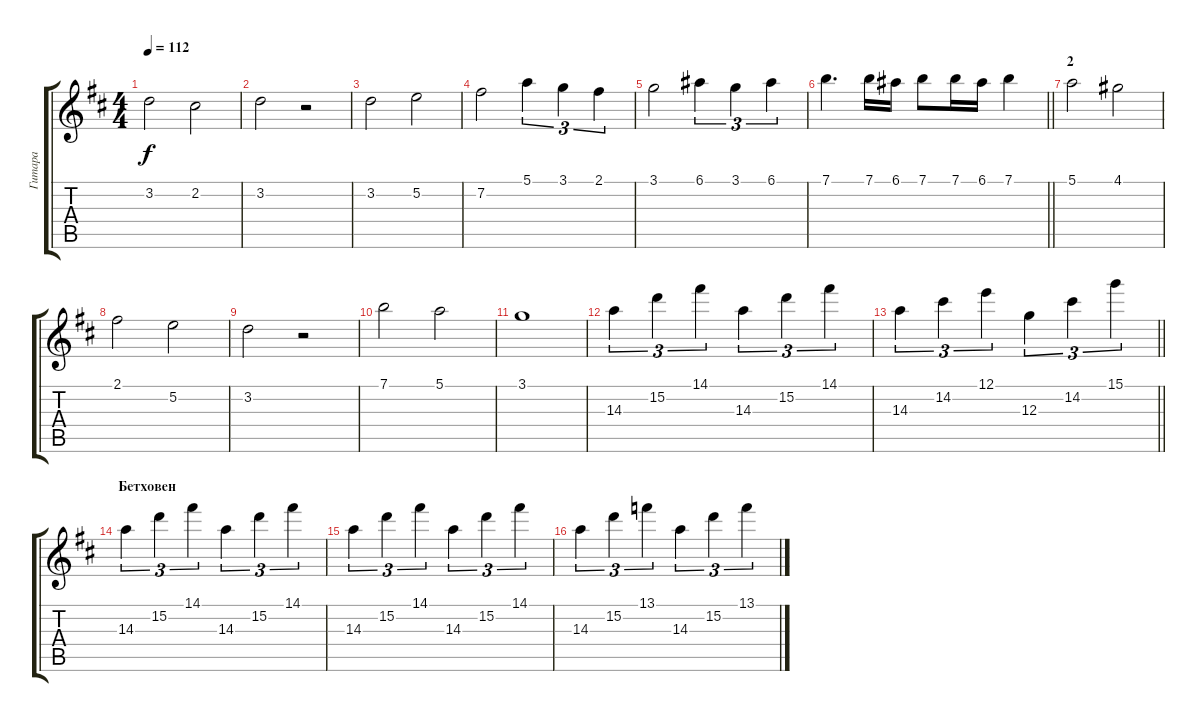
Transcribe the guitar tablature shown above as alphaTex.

\track ("Гитара" "Гитара") {instrument acousticguitarsteel}
\staff {score tabs}
\tuning (E4 B3 G3 D3 A2 E2) {hide}
\ts (4 4)
\tempo 112
\clef g2
\ks bminor
3.2.2{dy f} 2.2.2 |
3.2.2 r.2 |
3.2.2 5.2.2 |
7.2.2 5.1.4{tu (3 2)} 3.1.4{tu (3 2)} 2.1.4{tu (3 2)} |
3.1.2 6.1.4{tu (3 2)} 3.1.4{tu (3 2)} 6.1.4{tu (3 2)} |
\barLineRight lightlight
7.1.4{d} 7.1.16 6.1.16 7.1.8 7.1.16 6.1.16 7.1.4 |
\section ("" "2")
5.1.2 4.1.2 |
2.1.2 5.2.2 |
3.2.2 r.2 |
7.1.2 5.1.2 |
3.1.1 |
14.3.4{tu (3 2)} 15.2.4{tu (3 2)} 14.1.4{tu (3 2)} 14.3.4{tu (3 2)} 15.2.4{tu (3 2)} 14.1.4{tu (3 2)} |
\barLineRight lightlight
14.3.4{tu (3 2)} 14.2.4{tu (3 2)} 12.1.4{tu (3 2)} 12.3.4{tu (3 2)} 14.2.4{tu (3 2)} 15.1.4{tu (3 2)} |
\section ("" "Бетховен")
14.3.4{tu (3 2)} 15.2.4{tu (3 2)} 14.1.4{tu (3 2)} 14.3.4{tu (3 2)} 15.2.4{tu (3 2)} 14.1.4{tu (3 2)} |
14.3.4{tu (3 2)} 15.2.4{tu (3 2)} 14.1.4{tu (3 2)} 14.3.4{tu (3 2)} 15.2.4{tu (3 2)} 14.1.4{tu (3 2)} |
14.3.4{tu (3 2)} 15.2.4{tu (3 2)} 13.1.4{tu (3 2)} 14.3.4{tu (3 2)} 15.2.4{tu (3 2)} 13.1.4{tu (3 2)}
